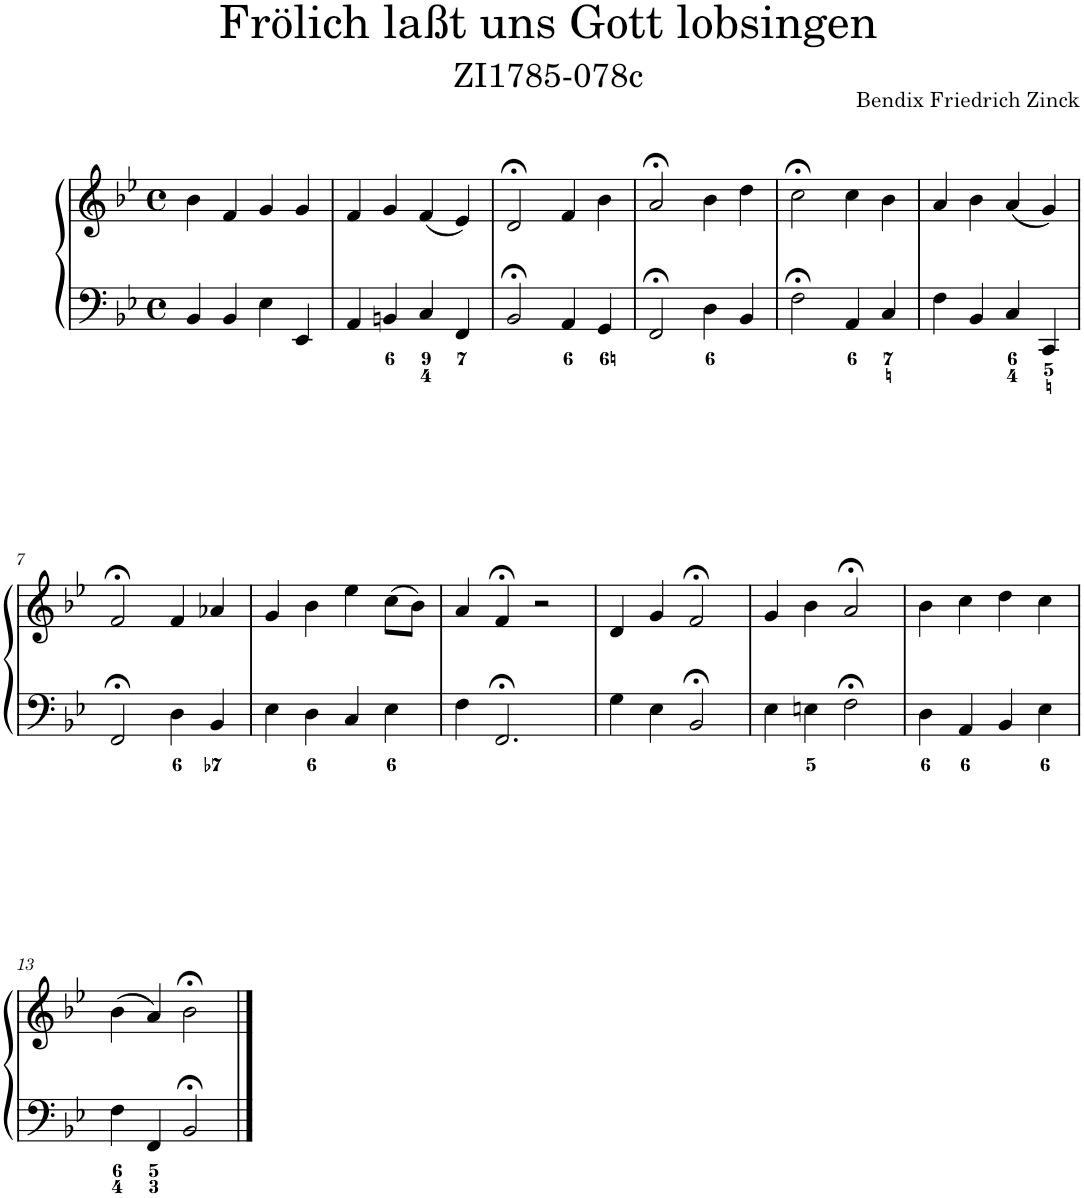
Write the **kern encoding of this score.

**kern	**kern
*part1	*part1
*staff2	*staff1
*I"Piano	*
*I'Pno.	*
*clefF4	*clefG2
*k[b-e-]	*k[b-e-]
*M4/4	*M4/4
*met(c)	*met(c)
=1	=1
4BB-/	4b-\
4BB-/	4f/
4E-\	4g/
4EE-/	4g/
=2	=2
4AA/	4f/
4BBn/	4g/
4C/	(4f/
4FF/	4e-/)
=3	=3
2BB-;</	2d;</
4AA/	4f/
4GG/	4b-\
=4	=4
2FF;</	2a;</
4D\	4b-\
4BB-/	4dd\
=5	=5
2F;<\	2cc;<\
4AA/	4cc\
4C/	4b-\
=6	=6
4F\	4a/
4BB-/	4b-\
4C/	(4a/
4CC/	4g/)
!!LO:LB:g=z
=7	=7
2FF;</	2f;</
4D\	4f/
4BB-/	4a-X/
=8	=8
4E-\	4g/
4D\	4b-\
4C/	4ee-\
4E-\	(8cc\L
.	8b-\J)
=9	=9
4F\	4a/
2.FF;</	4f;</
.	2r
=10	=10
4G\	4d/
4E-\	4g/
2BB-;</	2f;</
=11	=11
4E-\	4g/
4En\	4b-\
2F;<\	2a;</
=12	=12
4D\	4b-\
4AA/	4cc\
4BB-/	4dd\
4E-\	4cc\
!!LO:LB:g=z
=13	=13
4F\	(4b-\
4FF/	4a/)
2BB-;</	2b-;<\
==	==
*-	*-
